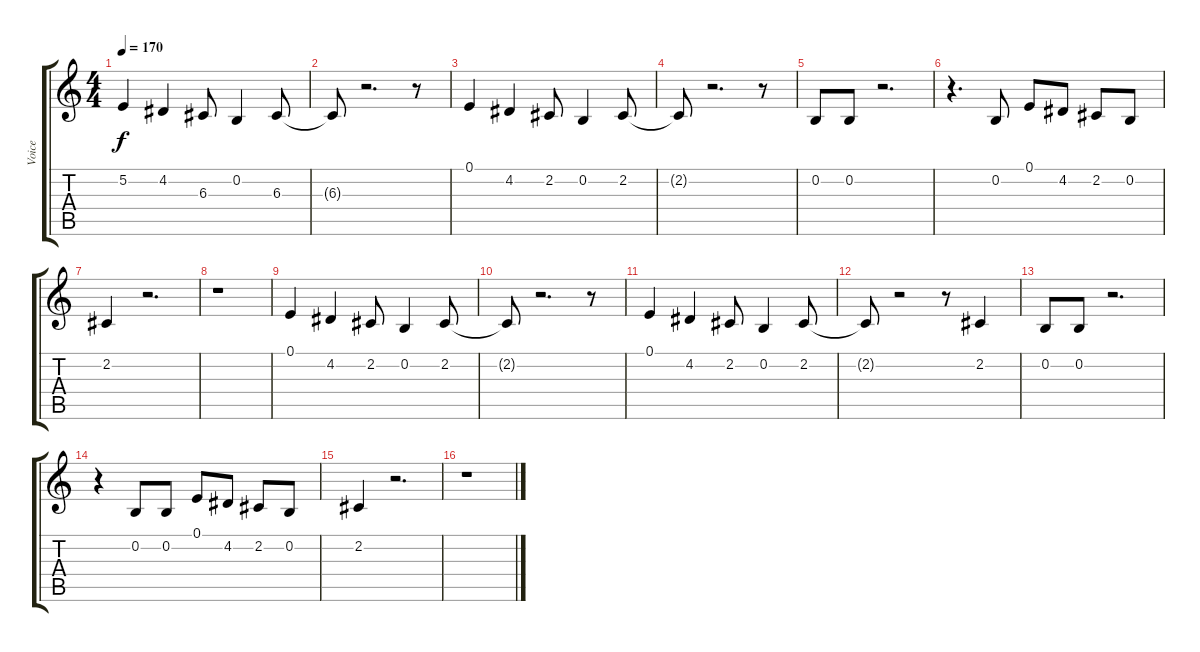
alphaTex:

\track ("Voice" "Voice") {instrument percussiveorgan}
\staff {score tabs}
\tuning (E4 B3 G3 D3 A2 E2) {hide}
\ts (4 4)
\tempo 170
\clef g2
\ks c
5.2.4{dy f} 4.2.4 6.3.8 0.2.4 6.3.8 |
6.3{t}.8 r.2{d} r.8 |
0.1.4 4.2.4 2.2.8 0.2.4 2.2.8 |
2.2{t}.8 r.2{d} r.8 |
0.2.8 0.2.8 r.2{d} |
r.4{d} 0.2.8 0.1.8 4.2.8 2.2.8 0.2.8 |
2.2.4 r.2{d} |
r.1 |
0.1.4 4.2.4 2.2.8 0.2.4 2.2.8 |
2.2{t}.8 r.2{d} r.8 |
0.1.4 4.2.4 2.2.8 0.2.4 2.2.8 |
2.2{t}.8 r.2 r.8 2.2.4 |
0.2.8 0.2.8 r.2{d} |
r.4 0.2.8 0.2.8 0.1.8 4.2.8 2.2.8 0.2.8 |
2.2.4 r.2{d} |
r.1
